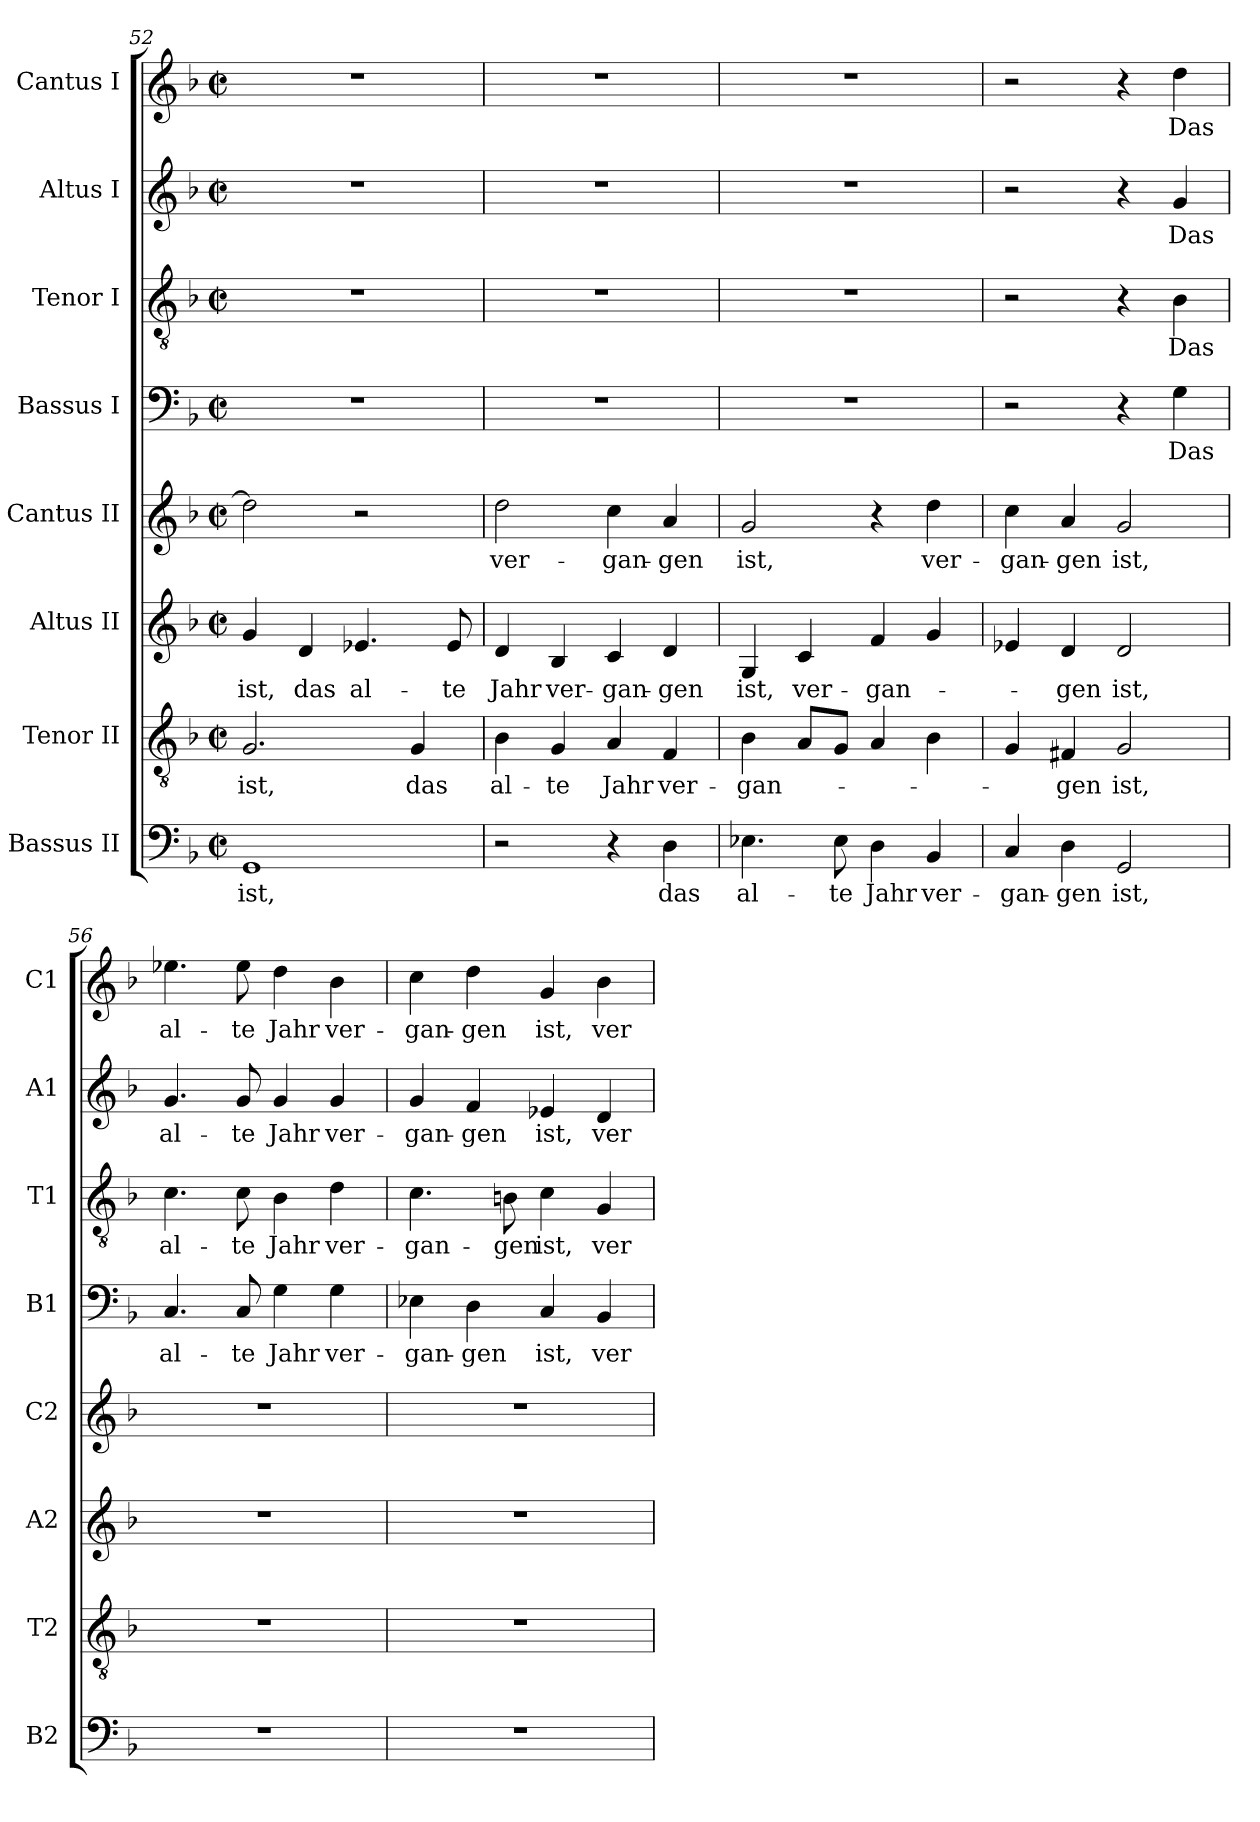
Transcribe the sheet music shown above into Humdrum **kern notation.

**kern	**text	**kern	**text	**kern	**text	**kern	**text	**kern	**text	**kern	**text	**kern	**text	**kern	**text
*part8	*part8	*part7	*part7	*part6	*part6	*part5	*part5	*part4	*part4	*part3	*part3	*part2	*part2	*part1	*part1
*staff8	*staff8	*staff7	*staff7	*staff6	*staff6	*staff5	*staff5	*staff4	*staff4	*staff3	*staff3	*staff2	*staff2	*staff1	*staff1
*I"Bassus II	*	*I"Tenor II	*	*I"Altus II	*	*I"Cantus II	*	*I"Bassus I	*	*I"Tenor I	*	*I"Altus I	*	*I"Cantus I	*
*I'B2	*	*I'T2	*	*I'A2	*	*I'C2	*	*I'B1	*	*I'T1	*	*I'A1	*	*I'C1	*
*clefF4	*	*clefGv2	*	*clefG2	*	*clefG2	*	*clefF4	*	*clefGv2	*	*clefG2	*	*clefG2	*
*k[b-]	*	*k[b-]	*	*k[b-]	*	*k[b-]	*	*k[b-]	*	*k[b-]	*	*k[b-]	*	*k[b-]	*
*F:	*	*F:	*	*F:	*	*F:	*	*F:	*	*F:	*	*F:	*	*F:	*
*M2/2	*	*M2/2	*	*M2/2	*	*M2/2	*	*M2/2	*	*M2/2	*	*M2/2	*	*M2/2	*
*met(c|)	*	*met(c|)	*	*met(c|)	*	*met(c|)	*	*met(c|)	*	*met(c|)	*	*met(c|)	*	*met(c|)	*
=52	=52	=52	=52	=52	=52	=52	=52	=52	=52	=52	=52	=52	=52	=52	=52
!	!LO:LY:b	!	!	!	!	!	!	!	!	!	!	!	!	!	!
!	!	!	!LO:LY:b	!	!	!	!	!	!	!	!	!	!	!	!
!	!	!	!	!	!LO:LY:b	!	!	!	!	!	!	!	!	!	!
1GG	ist,	2.G/	ist,	4g/	ist,	2dd\]	.	1r	.	1r	.	1r	.	1r	.
!	!	!	!	!	!LO:LY:b	!	!	!	!	!	!	!	!	!	!
.	.	.	.	4d/	das	.	.	.	.	.	.	.	.	.	.
!	!	!	!	!	!LO:LY:b	!	!	!	!	!	!	!	!	!	!
.	.	.	.	4.e-X/	al-	2r	.	.	.	.	.	.	.	.	.
!	!	!	!LO:LY:b	!	!	!	!	!	!	!	!	!	!	!	!
.	.	4G/	das	.	.	.	.	.	.	.	.	.	.	.	.
!	!	!	!	!	!LO:LY:b	!	!	!	!	!	!	!	!	!	!
.	.	.	.	8e-/	-te	.	.	.	.	.	.	.	.	.	.
=53	=53	=53	=53	=53	=53	=53	=53	=53	=53	=53	=53	=53	=53	=53	=53
!	!	!	!LO:LY:b	!	!	!	!	!	!	!	!	!	!	!	!
!	!	!	!	!	!LO:LY:b	!	!	!	!	!	!	!	!	!	!
!	!	!	!	!	!	!	!LO:LY:b	!	!	!	!	!	!	!	!
2r	.	4B-\	al-	4d/	Jahr	2dd\	ver-	1r	.	1r	.	1r	.	1r	.
!	!	!	!LO:LY:b	!	!	!	!	!	!	!	!	!	!	!	!
!	!	!	!	!	!LO:LY:b	!	!	!	!	!	!	!	!	!	!
.	.	4G/	-te	4B-/	ver-	.	.	.	.	.	.	.	.	.	.
!	!	!	!LO:LY:b	!	!	!	!	!	!	!	!	!	!	!	!
!	!	!	!	!	!LO:LY:b	!	!	!	!	!	!	!	!	!	!
!	!	!	!	!	!	!	!LO:LY:b	!	!	!	!	!	!	!	!
4r	.	4A/	Jahr	4c/	-gan-	4cc\	-gan-	.	.	.	.	.	.	.	.
!	!LO:LY:b	!	!	!	!	!	!	!	!	!	!	!	!	!	!
!	!	!	!LO:LY:b	!	!	!	!	!	!	!	!	!	!	!	!
!	!	!	!	!	!LO:LY:b	!	!	!	!	!	!	!	!	!	!
!	!	!	!	!	!	!	!LO:LY:b	!	!	!	!	!	!	!	!
4D\	das	4F/	ver-	4d/	-gen	4a/	-gen	.	.	.	.	.	.	.	.
=54	=54	=54	=54	=54	=54	=54	=54	=54	=54	=54	=54	=54	=54	=54	=54
!	!LO:LY:b	!	!	!	!	!	!	!	!	!	!	!	!	!	!
!	!	!	!LO:LY:b	!	!	!	!	!	!	!	!	!	!	!	!
!	!	!	!	!	!LO:LY:b	!	!	!	!	!	!	!	!	!	!
!	!	!	!	!	!	!	!LO:LY:b	!	!	!	!	!	!	!	!
4.E-X\	al-	4B-\	-gan-	4G/	ist,	2g/	ist,	1r	.	1r	.	1r	.	1r	.
!	!	!	!	!	!LO:LY:b	!	!	!	!	!	!	!	!	!	!
.	.	8A/L	.	4c/	ver-	.	.	.	.	.	.	.	.	.	.
!	!LO:LY:b	!	!	!	!	!	!	!	!	!	!	!	!	!	!
8E-\	-te	8G/J	.	.	.	.	.	.	.	.	.	.	.	.	.
!	!LO:LY:b	!	!	!	!	!	!	!	!	!	!	!	!	!	!
!	!	!	!	!	!LO:LY:b	!	!	!	!	!	!	!	!	!	!
4D\	Jahr	4A/	.	4f/	-gan-	4r	.	.	.	.	.	.	.	.	.
!	!LO:LY:b	!	!	!	!	!	!	!	!	!	!	!	!	!	!
!	!	!	!	!	!	!	!LO:LY:b	!	!	!	!	!	!	!	!
4BB-/	ver-	4B-\	.	4g/	.	4dd\	ver-	.	.	.	.	.	.	.	.
!!LO:PB:g=z
=55	=55	=55	=55	=55	=55	=55	=55	=55	=55	=55	=55	=55	=55	=55	=55
!	!LO:LY:b	!	!	!	!	!	!	!	!	!	!	!	!	!	!
!	!	!	!	!	!	!	!LO:LY:b	!	!	!	!	!	!	!	!
4C/	-gan-	4G/	.	4e-X/	.	4cc\	-gan-	2r	.	2r	.	2r	.	2r	.
!	!LO:LY:b	!	!	!	!	!	!	!	!	!	!	!	!	!	!
!	!	!	!LO:LY:b	!	!	!	!	!	!	!	!	!	!	!	!
!	!	!	!	!	!LO:LY:b	!	!	!	!	!	!	!	!	!	!
!	!	!	!	!	!	!	!LO:LY:b	!	!	!	!	!	!	!	!
4D\	-gen	4F#X/	-gen	4d/	-gen	4a/	-gen	.	.	.	.	.	.	.	.
!	!LO:LY:b	!	!	!	!	!	!	!	!	!	!	!	!	!	!
!	!	!	!LO:LY:b	!	!	!	!	!	!	!	!	!	!	!	!
!	!	!	!	!	!LO:LY:b	!	!	!	!	!	!	!	!	!	!
!	!	!	!	!	!	!	!LO:LY:b	!	!	!	!	!	!	!	!
2GG/	ist,	2G/	ist,	2d/	ist,	2g/	ist,	4r	.	4r	.	4r	.	4r	.
!	!	!	!	!	!	!	!	!	!LO:LY:b	!	!	!	!	!	!
!	!	!	!	!	!	!	!	!	!	!	!LO:LY:b	!	!	!	!
!	!	!	!	!	!	!	!	!	!	!	!	!	!LO:LY:b	!	!
!	!	!	!	!	!	!	!	!	!	!	!	!	!	!	!LO:LY:b
.	.	.	.	.	.	.	.	4G\	Das	4B-\	Das	4g/	Das	4dd\	Das
=56	=56	=56	=56	=56	=56	=56	=56	=56	=56	=56	=56	=56	=56	=56	=56
!	!	!	!	!	!	!	!	!	!LO:LY:b	!	!	!	!	!	!
!	!	!	!	!	!	!	!	!	!	!	!LO:LY:b	!	!	!	!
!	!	!	!	!	!	!	!	!	!	!	!	!	!LO:LY:b	!	!
!	!	!	!	!	!	!	!	!	!	!	!	!	!	!	!LO:LY:b
1r	.	1r	.	1r	.	1r	.	4.C/	al-	4.c\	al-	4.g/	al-	4.ee-X\	al-
!	!	!	!	!	!	!	!	!	!LO:LY:b	!	!	!	!	!	!
!	!	!	!	!	!	!	!	!	!	!	!LO:LY:b	!	!	!	!
!	!	!	!	!	!	!	!	!	!	!	!	!	!LO:LY:b	!	!
!	!	!	!	!	!	!	!	!	!	!	!	!	!	!	!LO:LY:b
.	.	.	.	.	.	.	.	8C/	-te	8c\	-te	8g/	-te	8ee-\	-te
!	!	!	!	!	!	!	!	!	!LO:LY:b	!	!	!	!	!	!
!	!	!	!	!	!	!	!	!	!	!	!LO:LY:b	!	!	!	!
!	!	!	!	!	!	!	!	!	!	!	!	!	!LO:LY:b	!	!
!	!	!	!	!	!	!	!	!	!	!	!	!	!	!	!LO:LY:b
.	.	.	.	.	.	.	.	4G\	Jahr	4B-\	Jahr	4g/	Jahr	4dd\	Jahr
!	!	!	!	!	!	!	!	!	!LO:LY:b	!	!	!	!	!	!
!	!	!	!	!	!	!	!	!	!	!	!LO:LY:b	!	!	!	!
!	!	!	!	!	!	!	!	!	!	!	!	!	!LO:LY:b	!	!
!	!	!	!	!	!	!	!	!	!	!	!	!	!	!	!LO:LY:b
.	.	.	.	.	.	.	.	4G\	ver-	4d\	ver-	4g/	ver-	4b-\	ver-
=57	=57	=57	=57	=57	=57	=57	=57	=57	=57	=57	=57	=57	=57	=57	=57
!	!	!	!	!	!	!	!	!	!LO:LY:b	!	!	!	!	!	!
!	!	!	!	!	!	!	!	!	!	!	!LO:LY:b	!	!	!	!
!	!	!	!	!	!	!	!	!	!	!	!	!	!LO:LY:b	!	!
!	!	!	!	!	!	!	!	!	!	!	!	!	!	!	!LO:LY:b
1r	.	1r	.	1r	.	1r	.	4E-X\	-gan-	4.c\	-gan-	4g/	-gan-	4cc\	-gan-
!	!	!	!	!	!	!	!	!	!LO:LY:b	!	!	!	!	!	!
!	!	!	!	!	!	!	!	!	!	!	!	!	!LO:LY:b	!	!
!	!	!	!	!	!	!	!	!	!	!	!	!	!	!	!LO:LY:b
.	.	.	.	.	.	.	.	4D\	-gen	.	.	4f/	-gen	4dd\	-gen
!	!	!	!	!	!	!	!	!	!	!	!LO:LY:b	!	!	!	!
.	.	.	.	.	.	.	.	.	.	8Bn\	-gen	.	.	.	.
!	!	!	!	!	!	!	!	!	!LO:LY:b	!	!	!	!	!	!
!	!	!	!	!	!	!	!	!	!	!	!LO:LY:b	!	!	!	!
!	!	!	!	!	!	!	!	!	!	!	!	!	!LO:LY:b	!	!
!	!	!	!	!	!	!	!	!	!	!	!	!	!	!	!LO:LY:b
.	.	.	.	.	.	.	.	4C/	ist,	4c\	ist,	4e-X/	ist,	4g/	ist,
!	!	!	!	!	!	!	!	!	!LO:LY:b	!	!	!	!	!	!
!	!	!	!	!	!	!	!	!	!	!	!LO:LY:b	!	!	!	!
!	!	!	!	!	!	!	!	!	!	!	!	!	!LO:LY:b	!	!
!	!	!	!	!	!	!	!	!	!	!	!	!	!	!	!LO:LY:b
.	.	.	.	.	.	.	.	4BB-/	ver-	4G/	ver-	4d/	ver-	4b-\	ver-
=	=	=	=	=	=	=	=	=	=	=	=	=	=	=	=
*-	*-	*-	*-	*-	*-	*-	*-	*-	*-	*-	*-	*-	*-	*-	*-
